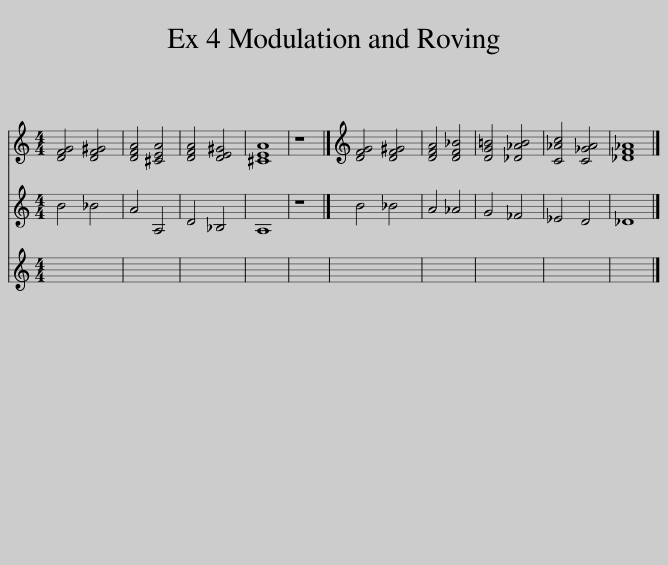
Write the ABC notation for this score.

X:1
%%score 1 2
L:1/8
M:4/4
I:linebreak $
K:C
V:1 treble
V:2 treble
V:1
 [DFG]4 [DF^G]4 | [DFA]4 [^CEA]4 | [DFA]4 [DE^G]4 | [^CEA]8 | z8 |] %5
 [DFG]4 [DF^G]4 | [DFA]4 [DF_B]4 | [DG=B]4 [_D_AB]4 | [C_Ac]4 [C_GA]4 | [_DF_A]8 |] %10
V:2
 B4 _B4 | A4 A,4 | D4 _B,4 | A,8 | z8 |] %5
 B4 _B4 | A4 _A4 | G4 _F4 | _E4 D4 | _D8 |] %10
